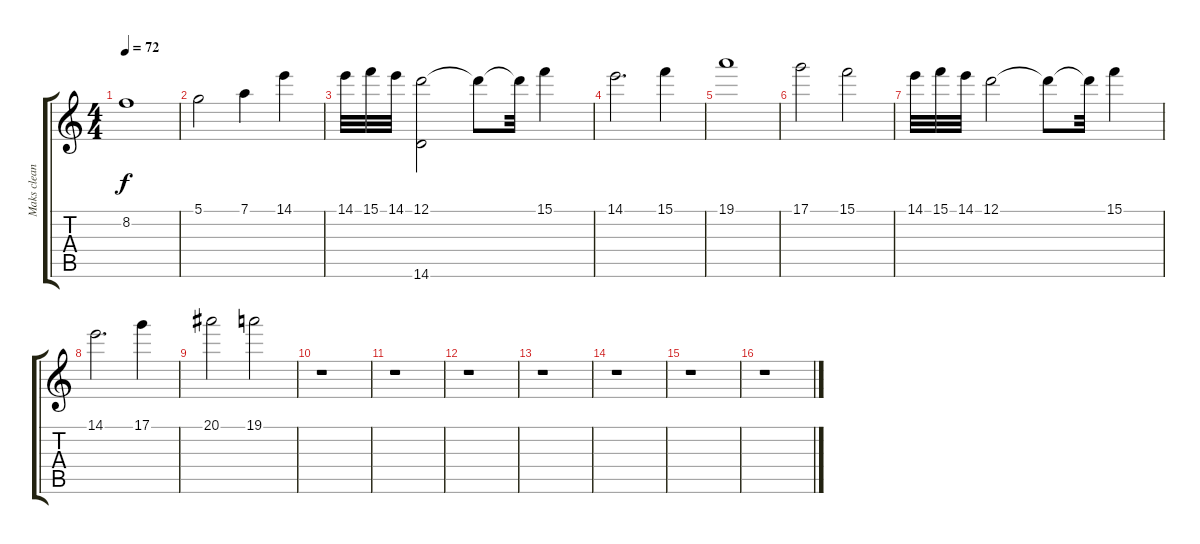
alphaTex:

\track ("Maks clean" "Maks clean") {instrument electricguitarclean}
\staff {score tabs}
\tuning (D4 A3 F3 C3 G2 C2) {hide}
\ts (4 4)
\tempo 72
\clef g2
\ks c
8.2.1{dy f} |
5.1.2 7.1.4 14.1.4 |
14.1.32 15.1.32 14.1.32 (12.1 14.6).2 12.1{t}.8 12.1{t}.32 15.1.4 |
14.1.2{d} 15.1.4 |
19.1.1 |
17.1.2 15.1.2 |
14.1.32 15.1.32 14.1.32 12.1.2 12.1{t}.8 12.1{t}.32 15.1.4 |
14.1.2{d} 17.1.4 |
20.1.2 19.1.2 |
r.1 |
r.1 |
r.1 |
r.1 |
r.1 |
r.1 |
r.1
